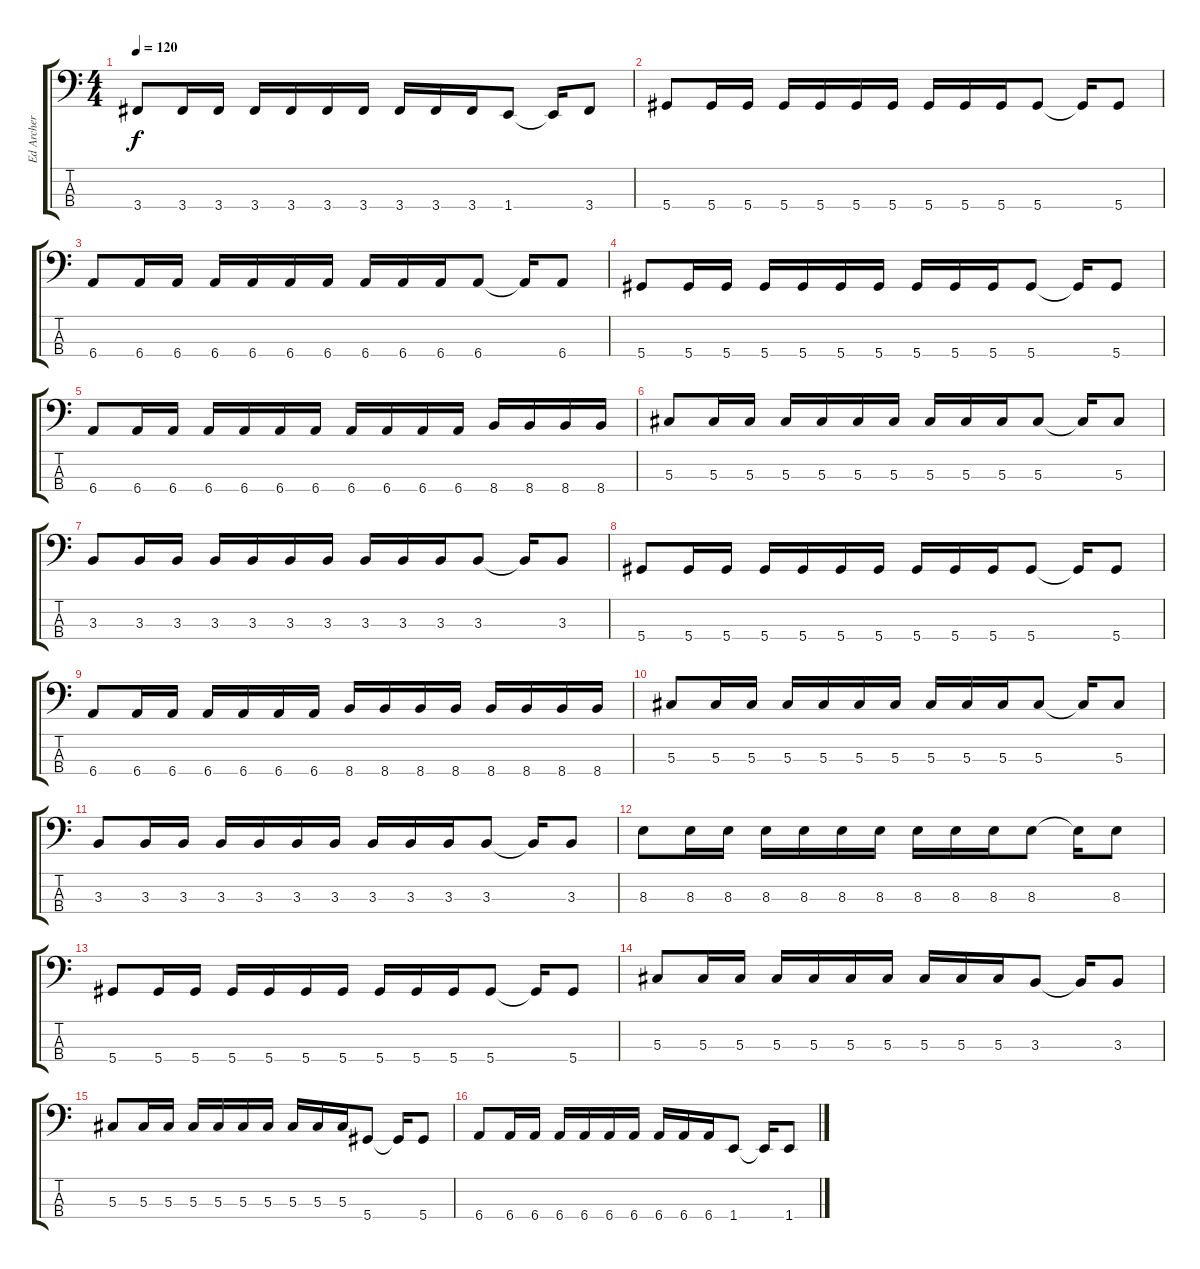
\track ("Ed Archer" "Ed Archer") {instrument electricbassfinger}
\staff {score tabs}
\tuning (Gb2 Db2 Ab1 Eb1) {hide}
\ts (4 4)
\tempo 120
\clef f4
\ks c
3.4.8{dy f} 3.4.16 3.4.16 3.4.16 3.4.16 3.4.16 3.4.16 3.4.16 3.4.16 3.4.16 1.4.8 1.4{t}.16 3.4.8 |
5.4.8 5.4.16 5.4.16 5.4.16 5.4.16 5.4.16 5.4.16 5.4.16 5.4.16 5.4.16 5.4.8 5.4{t}.16 5.4.8 |
6.4.8 6.4.16 6.4.16 6.4.16 6.4.16 6.4.16 6.4.16 6.4.16 6.4.16 6.4.16 6.4.8 6.4{t}.16 6.4.8 |
5.4.8 5.4.16 5.4.16 5.4.16 5.4.16 5.4.16 5.4.16 5.4.16 5.4.16 5.4.16 5.4.8 5.4{t}.16 5.4.8 |
6.4.8 6.4.16 6.4.16 6.4.16 6.4.16 6.4.16 6.4.16 6.4.16 6.4.16 6.4.16 6.4.16 8.4.16 8.4.16 8.4.16 8.4.16 |
5.3.8 5.3.16 5.3.16 5.3.16 5.3.16 5.3.16 5.3.16 5.3.16 5.3.16 5.3.16 5.3.8 5.3{t}.16 5.3.8 |
3.3.8 3.3.16 3.3.16 3.3.16 3.3.16 3.3.16 3.3.16 3.3.16 3.3.16 3.3.16 3.3.8 3.3{t}.16 3.3.8 |
5.4.8 5.4.16 5.4.16 5.4.16 5.4.16 5.4.16 5.4.16 5.4.16 5.4.16 5.4.16 5.4.8 5.4{t}.16 5.4.8 |
6.4.8 6.4.16 6.4.16 6.4.16 6.4.16 6.4.16 6.4.16 8.4.16 8.4.16 8.4.16 8.4.16 8.4.16 8.4.16 8.4.16 8.4.16 |
5.3.8 5.3.16 5.3.16 5.3.16 5.3.16 5.3.16 5.3.16 5.3.16 5.3.16 5.3.16 5.3.8 5.3{t}.16 5.3.8 |
3.3.8 3.3.16 3.3.16 3.3.16 3.3.16 3.3.16 3.3.16 3.3.16 3.3.16 3.3.16 3.3.8 3.3{t}.16 3.3.8 |
8.3.8 8.3.16 8.3.16 8.3.16 8.3.16 8.3.16 8.3.16 8.3.16 8.3.16 8.3.16 8.3.8 8.3{t}.16 8.3.8 |
5.4.8 5.4.16 5.4.16 5.4.16 5.4.16 5.4.16 5.4.16 5.4.16 5.4.16 5.4.16 5.4.8 5.4{t}.16 5.4.8 |
5.3.8 5.3.16 5.3.16 5.3.16 5.3.16 5.3.16 5.3.16 5.3.16 5.3.16 5.3.16 3.3.8 3.3{t}.16 3.3.8 |
5.3.8 5.3.16 5.3.16 5.3.16 5.3.16 5.3.16 5.3.16 5.3.16 5.3.16 5.3.16 5.4.8 5.4{t}.16 5.4.8 |
6.4.8 6.4.16 6.4.16 6.4.16 6.4.16 6.4.16 6.4.16 6.4.16 6.4.16 6.4.16 1.4.8 1.4{t}.16 1.4.8
